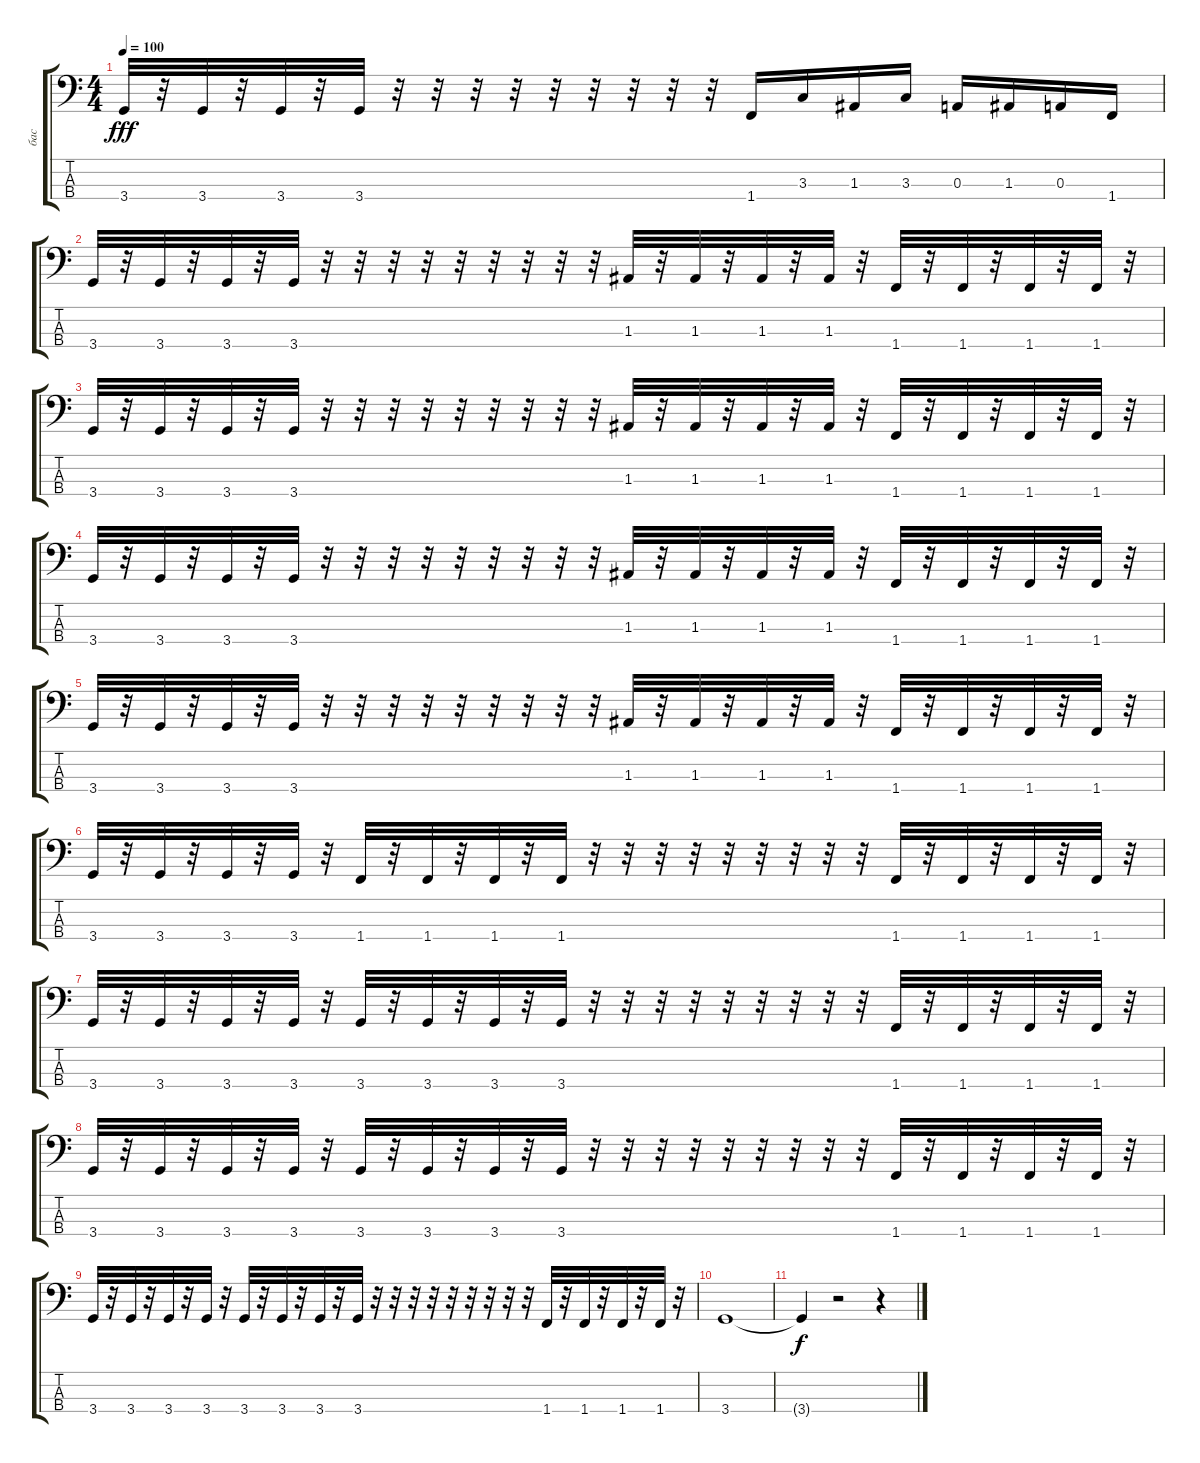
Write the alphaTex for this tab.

\track ("бас" "бас") {instrument electricbasspick}
\staff {score tabs}
\tuning (G2 D2 A1 E1) {hide}
\ts (4 4)
\tempo 100
\clef f4
\ks c
3.4.32{dy fff} r.32 3.4.32 r.32 3.4.32 r.32 3.4.32 r.32 r.32 r.32 r.32 r.32 r.32 r.32 r.32 r.32 1.4.16 3.3.16 1.3.16 3.3.16 0.3.16 1.3.16 0.3.16 1.4.16 |
3.4.32 r.32 3.4.32 r.32 3.4.32 r.32 3.4.32 r.32 r.32 r.32 r.32 r.32 r.32 r.32 r.32 r.32 1.3.32 r.32 1.3.32 r.32 1.3.32 r.32 1.3.32 r.32 1.4.32 r.32 1.4.32 r.32 1.4.32 r.32 1.4.32 r.32 |
3.4.32 r.32 3.4.32 r.32 3.4.32 r.32 3.4.32 r.32 r.32 r.32 r.32 r.32 r.32 r.32 r.32 r.32 1.3.32 r.32 1.3.32 r.32 1.3.32 r.32 1.3.32 r.32 1.4.32 r.32 1.4.32 r.32 1.4.32 r.32 1.4.32 r.32 |
3.4.32 r.32 3.4.32 r.32 3.4.32 r.32 3.4.32 r.32 r.32 r.32 r.32 r.32 r.32 r.32 r.32 r.32 1.3.32 r.32 1.3.32 r.32 1.3.32 r.32 1.3.32 r.32 1.4.32 r.32 1.4.32 r.32 1.4.32 r.32 1.4.32 r.32 |
3.4.32 r.32 3.4.32 r.32 3.4.32 r.32 3.4.32 r.32 r.32 r.32 r.32 r.32 r.32 r.32 r.32 r.32 1.3.32 r.32 1.3.32 r.32 1.3.32 r.32 1.3.32 r.32 1.4.32 r.32 1.4.32 r.32 1.4.32 r.32 1.4.32 r.32 |
3.4.32 r.32 3.4.32 r.32 3.4.32 r.32 3.4.32 r.32 1.4.32 r.32 1.4.32 r.32 1.4.32 r.32 1.4.32 r.32 r.32 r.32 r.32 r.32 r.32 r.32 r.32 r.32 1.4.32 r.32 1.4.32 r.32 1.4.32 r.32 1.4.32 r.32 |
3.4.32 r.32 3.4.32 r.32 3.4.32 r.32 3.4.32 r.32 3.4.32 r.32 3.4.32 r.32 3.4.32 r.32 3.4.32 r.32 r.32 r.32 r.32 r.32 r.32 r.32 r.32 r.32 1.4.32 r.32 1.4.32 r.32 1.4.32 r.32 1.4.32 r.32 |
3.4.32 r.32 3.4.32 r.32 3.4.32 r.32 3.4.32 r.32 3.4.32 r.32 3.4.32 r.32 3.4.32 r.32 3.4.32 r.32 r.32 r.32 r.32 r.32 r.32 r.32 r.32 r.32 1.4.32 r.32 1.4.32 r.32 1.4.32 r.32 1.4.32 r.32 |
3.4.32 r.32 3.4.32 r.32 3.4.32 r.32 3.4.32 r.32 3.4.32 r.32 3.4.32 r.32 3.4.32 r.32 3.4.32 r.32 r.32 r.32 r.32 r.32 r.32 r.32 r.32 r.32 1.4.32 r.32 1.4.32 r.32 1.4.32 r.32 1.4.32 r.32 |
3.4.1 |
3.4{t}.4{dy f} r.2 r.4
